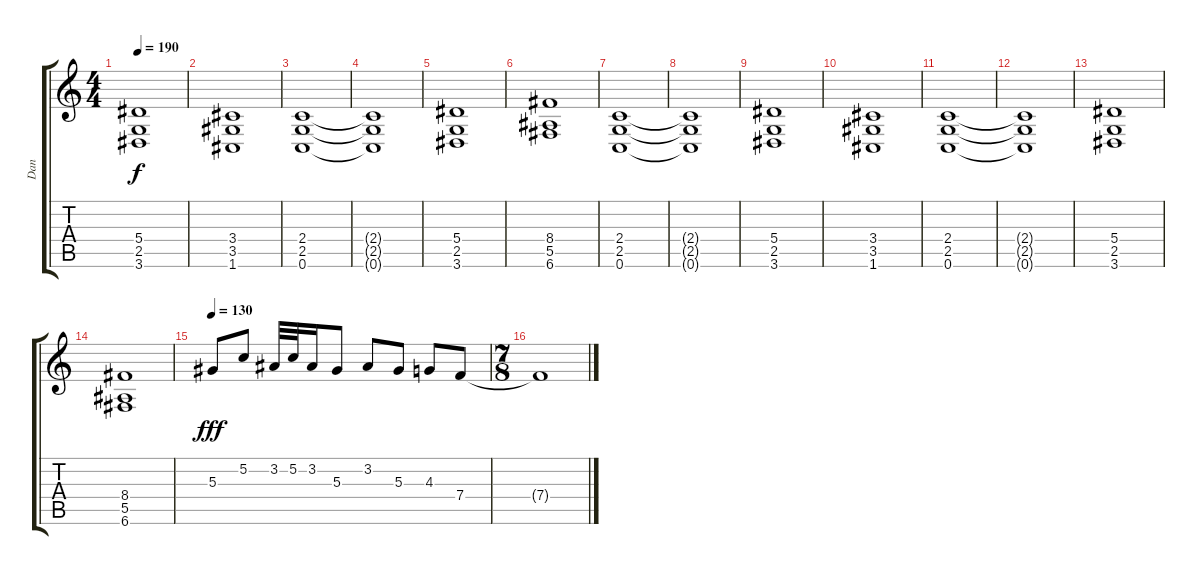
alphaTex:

\track ("Dan" "Dan") {instrument distortionguitar}
\staff {score tabs}
\tuning (C4 G3 Eb3 Bb2 F2 C2) {hide}
\ts (4 4)
\tempo 190
\clef g2
\ks c
(5.4 2.5 3.6).1{dy f} |
(3.4 3.5 1.6).1 |
(2.4 2.5 0.6).1 |
(2.4{t} 2.5{t} 0.6{t}).1 |
(5.4 2.5 3.6).1 |
(8.4 5.5 6.6).1 |
(2.4 2.5 0.6).1 |
(2.4{t} 2.5{t} 0.6{t}).1 |
(5.4 2.5 3.6).1 |
(3.4 3.5 1.6).1 |
(2.4 2.5 0.6).1 |
(2.4{t} 2.5{t} 0.6{t}).1 |
(5.4 2.5 3.6).1 |
(8.4 5.5 6.6).1 |
\tempo 130
5.3.8{dy fff} 5.2.8 3.2.32 5.2.32 3.2.16 5.3.8 3.2.8 5.3.8 4.3.8 7.4.8 |
\ts (7 8)
7.4{t}.1
